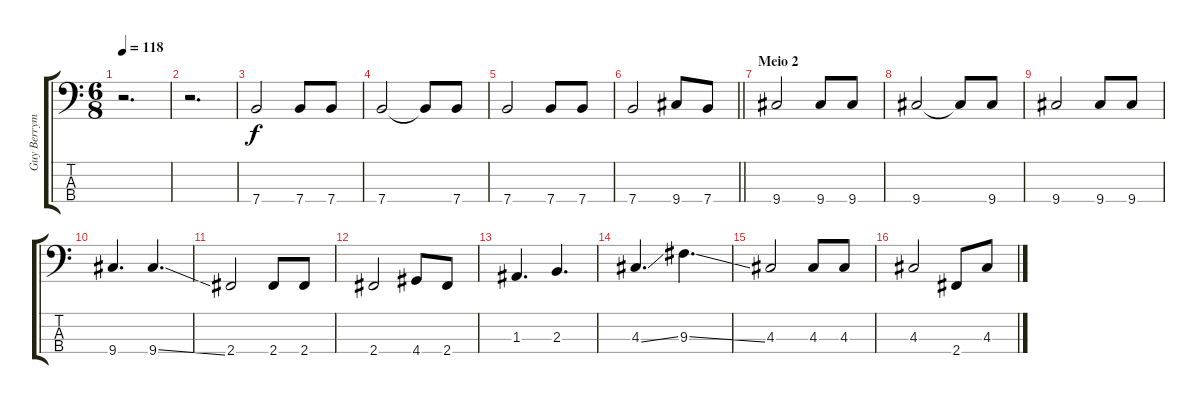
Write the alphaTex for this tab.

\track ("Guy Berryman (baixo)" "Guy Berrym") {instrument electricbasspick}
\staff {score tabs}
\tuning (G2 D2 A1 E1) {hide}
\ts (6 8)
\tempo 118
\clef f4
\ks c
r.2{d dy f} |
r.2{d} |
7.4.2 7.4.8 7.4.8 |
7.4.2 7.4{t}.8 7.4.8 |
7.4.2 7.4.8 7.4.8 |
\barLineRight lightlight
7.4.2 9.4.8 7.4.8 |
\section ("" "Meio 2")
9.4.2 9.4.8 9.4.8 |
9.4.2 9.4{t}.8 9.4.8 |
9.4.2 9.4.8 9.4.8 |
9.4.4{d} 9.4{ss}.4{d} |
2.4.2 2.4.8 2.4.8 |
2.4.2 4.4.8 2.4.8 |
1.3.4{d} 2.3.4{d} |
4.3{ss}.4{d} 9.3{ss}.4{d} |
4.3.2 4.3.8 4.3.8 |
4.3.2 2.4.8 4.3.8
